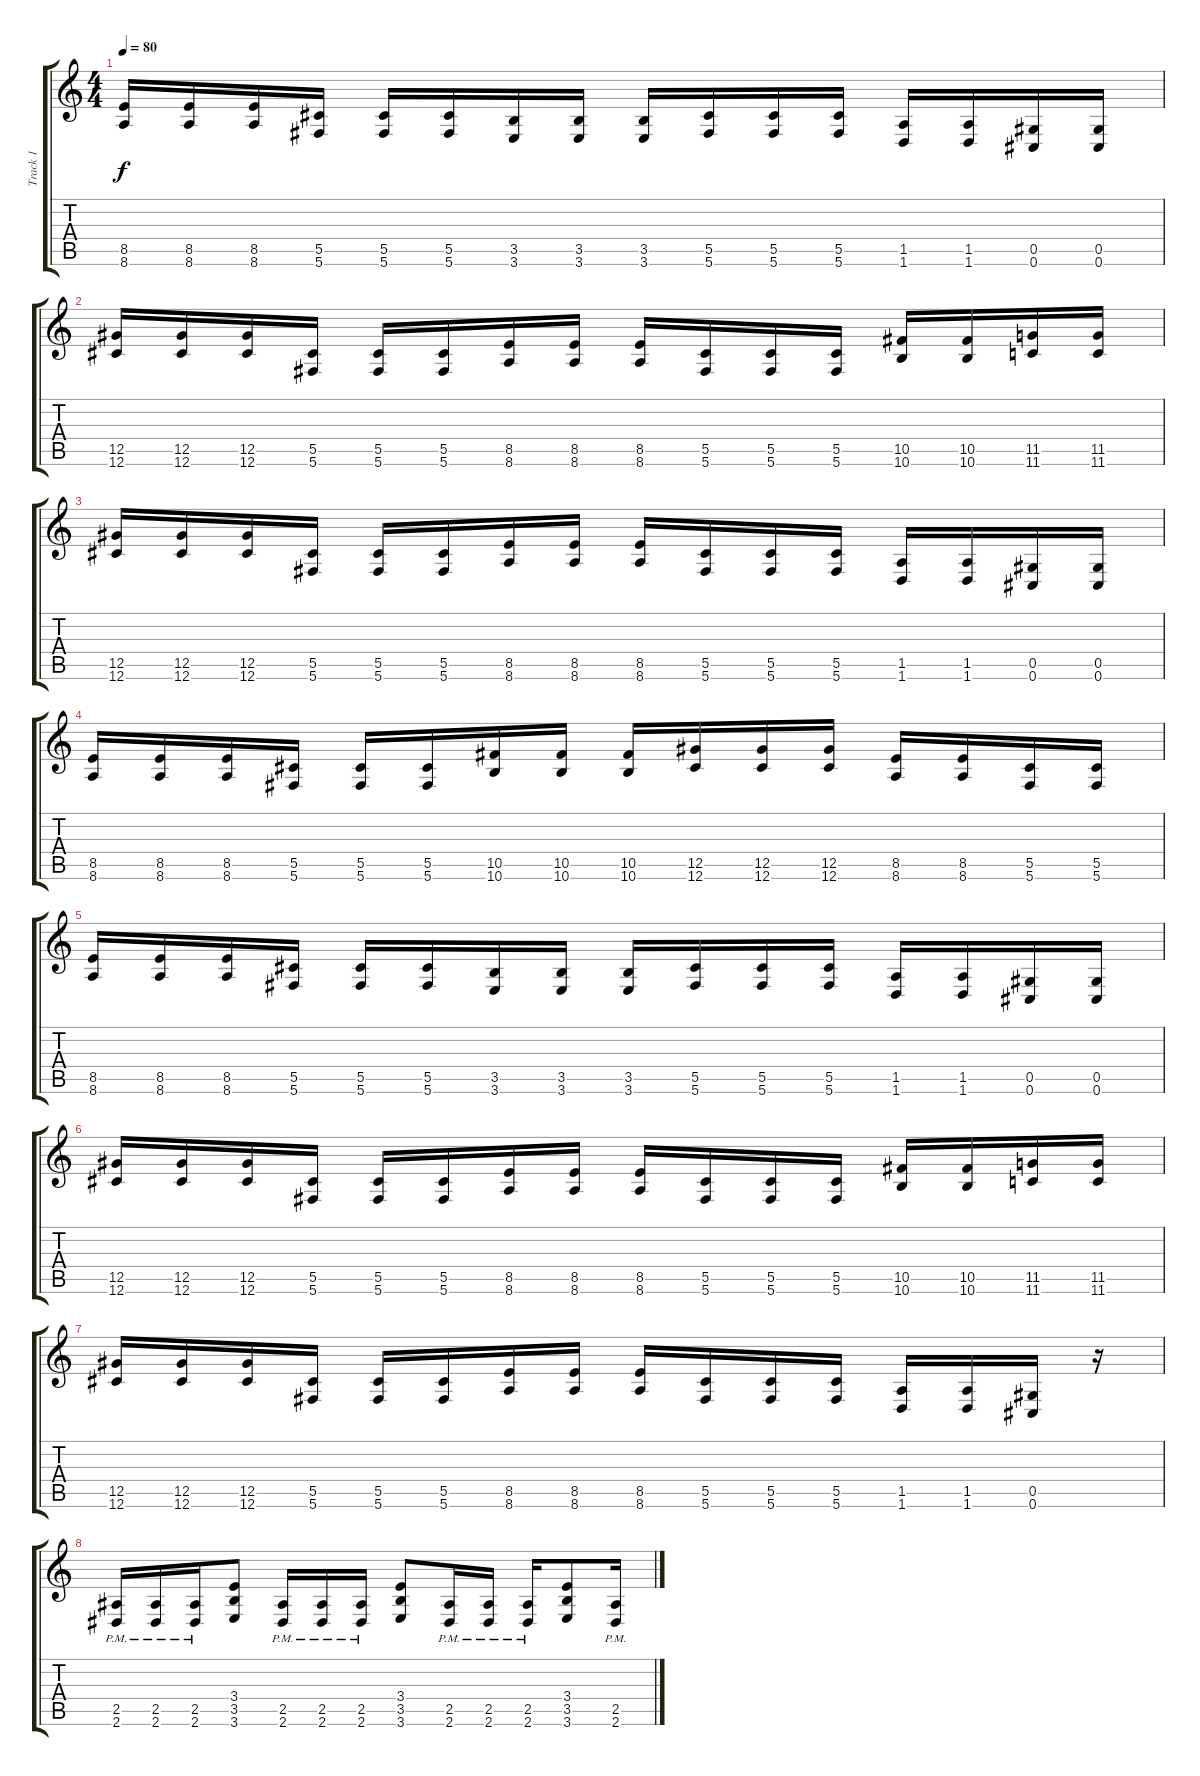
\track ("Track 1" "Track 1") {instrument distortionguitar}
\staff {score tabs}
\tuning (Eb4 Bb3 Gb3 Db3 Ab2 Db2) {hide}
\ts (4 4)
\tempo 80
\clef g2
\ks c
(8.5 8.6).16{dy f} (8.5 8.6).16 (8.5 8.6).16 (5.5 5.6).16 (5.5 5.6).16 (5.5 5.6).16 (3.5 3.6).16 (3.5 3.6).16 (3.5 3.6).16 (5.5 5.6).16 (5.5 5.6).16 (5.5 5.6).16 (1.5 1.6).16 (1.5 1.6).16 (0.5 0.6).16 (0.5 0.6).16 |
(12.5 12.6).16 (12.5 12.6).16 (12.5 12.6).16 (5.5 5.6).16 (5.5 5.6).16 (5.5 5.6).16 (8.5 8.6).16 (8.5 8.6).16 (8.5 8.6).16 (5.5 5.6).16 (5.5 5.6).16 (5.5 5.6).16 (10.5 10.6).16 (10.5 10.6).16 (11.5 11.6).16 (11.5 11.6).16 |
(12.5 12.6).16 (12.5 12.6).16 (12.5 12.6).16 (5.5 5.6).16 (5.5 5.6).16 (5.5 5.6).16 (8.5 8.6).16 (8.5 8.6).16 (8.5 8.6).16 (5.5 5.6).16 (5.5 5.6).16 (5.5 5.6).16 (1.5 1.6).16 (1.5 1.6).16 (0.5 0.6).16 (0.5 0.6).16 |
(8.5 8.6).16 (8.5 8.6).16 (8.5 8.6).16 (5.5 5.6).16 (5.5 5.6).16 (5.5 5.6).16 (10.5 10.6).16 (10.5 10.6).16 (10.5 10.6).16 (12.5 12.6).16 (12.5 12.6).16 (12.5 12.6).16 (8.5 8.6).16 (8.5 8.6).16 (5.5 5.6).16 (5.5 5.6).16 |
(8.5 8.6).16 (8.5 8.6).16 (8.5 8.6).16 (5.5 5.6).16 (5.5 5.6).16 (5.5 5.6).16 (3.5 3.6).16 (3.5 3.6).16 (3.5 3.6).16 (5.5 5.6).16 (5.5 5.6).16 (5.5 5.6).16 (1.5 1.6).16 (1.5 1.6).16 (0.5 0.6).16 (0.5 0.6).16 |
(12.5 12.6).16 (12.5 12.6).16 (12.5 12.6).16 (5.5 5.6).16 (5.5 5.6).16 (5.5 5.6).16 (8.5 8.6).16 (8.5 8.6).16 (8.5 8.6).16 (5.5 5.6).16 (5.5 5.6).16 (5.5 5.6).16 (10.5 10.6).16 (10.5 10.6).16 (11.5 11.6).16 (11.5 11.6).16 |
(12.5 12.6).16 (12.5 12.6).16 (12.5 12.6).16 (5.5 5.6).16 (5.5 5.6).16 (5.5 5.6).16 (8.5 8.6).16 (8.5 8.6).16 (8.5 8.6).16 (5.5 5.6).16 (5.5 5.6).16 (5.5 5.6).16 (1.5 1.6).16 (1.5 1.6).16 (0.5 0.6).16 r.16 |
(2.5{pm} 2.6{pm}).16 (2.5{pm} 2.6{pm}).16 (2.5{pm} 2.6{pm}).16 (3.4 3.5 3.6).8 (2.5{pm} 2.6{pm}).16 (2.5{pm} 2.6{pm}).16 (2.5{pm} 2.6{pm}).16 (3.4 3.5 3.6).8 (2.5{pm} 2.6{pm}).16 (2.5{pm} 2.6{pm}).16 (2.5{pm} 2.6{pm}).16 (3.4 3.5 3.6).8 (2.5{pm} 2.6{pm}).16
